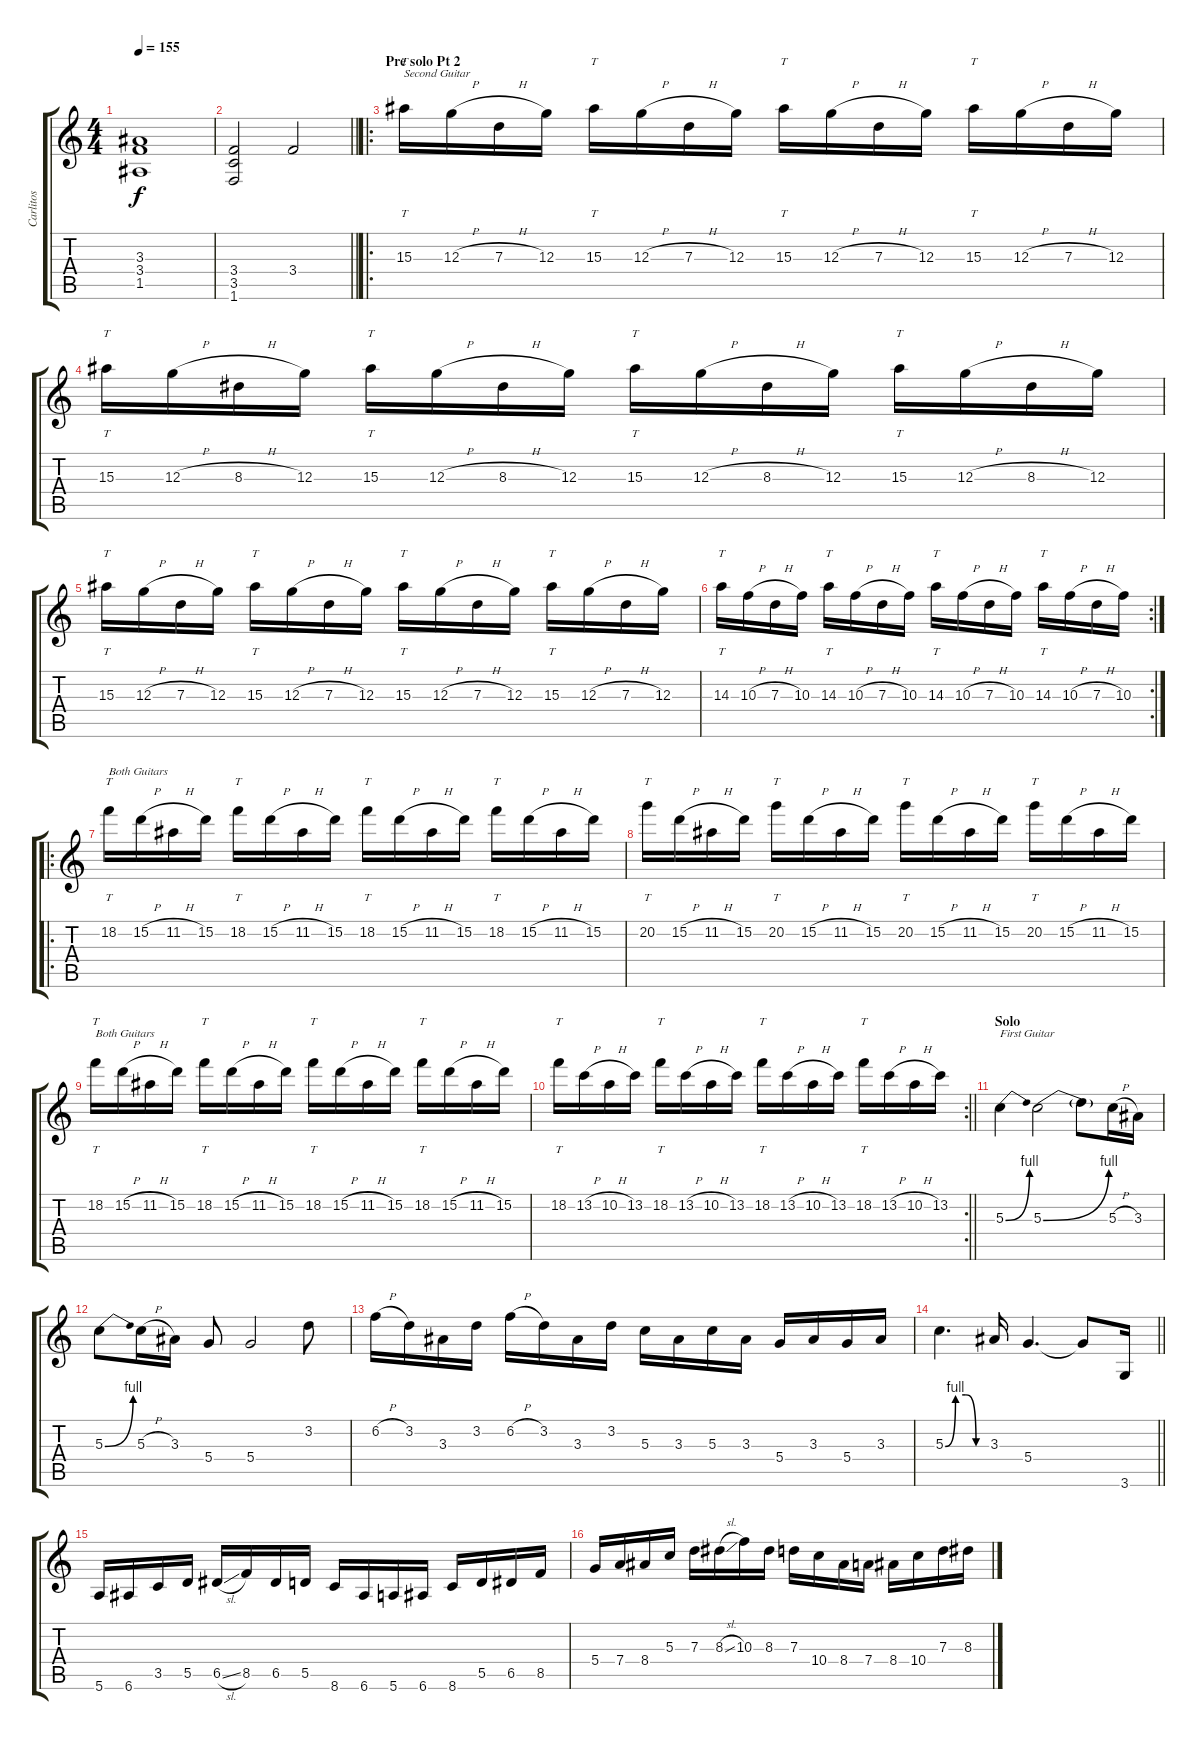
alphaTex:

\track ("Carlitos" "Carlitos") {instrument distortionguitar}
\staff {score tabs}
\tuning (E4 B3 G3 D3 A2 E2) {hide}
\ts (4 4)
\tempo 155
\clef g2
\ks c
(3.3 3.4 1.5).1{dy f} |
\barLineRight lightlight
(3.4 3.5 1.6).2 3.4.2 |
\ro
\section ("" "Pre solo Pt 2")
15.3.16{tt txt "Second Guitar"} 12.3{h}.16 7.3{h}.16 12.3.16 15.3.16{tt} 12.3{h}.16 7.3{h}.16 12.3.16 15.3.16{tt} 12.3{h}.16 7.3{h}.16 12.3.16 15.3.16{tt} 12.3{h}.16 7.3{h}.16 12.3.16 |
15.3.16{tt} 12.3{h}.16 8.3{h}.16 12.3.16 15.3.16{tt} 12.3{h}.16 8.3{h}.16 12.3.16 15.3.16{tt} 12.3{h}.16 8.3{h}.16 12.3.16 15.3.16{tt} 12.3{h}.16 8.3{h}.16 12.3.16 |
15.3.16{tt} 12.3{h}.16 7.3{h}.16 12.3.16 15.3.16{tt} 12.3{h}.16 7.3{h}.16 12.3.16 15.3.16{tt} 12.3{h}.16 7.3{h}.16 12.3.16 15.3.16{tt} 12.3{h}.16 7.3{h}.16 12.3.16 |
\rc 2
14.3.16{tt} 10.3{h}.16 7.3{h}.16 10.3.16 14.3.16{tt} 10.3{h}.16 7.3{h}.16 10.3.16 14.3.16{tt} 10.3{h}.16 7.3{h}.16 10.3.16 14.3.16{tt} 10.3{h}.16 7.3{h}.16 10.3.16 |
\ro
18.2.16{tt txt "Both Guitars"} 15.2{h}.16 11.2{h}.16 15.2.16 18.2.16{tt} 15.2{h}.16 11.2{h}.16 15.2.16 18.2.16{tt} 15.2{h}.16 11.2{h}.16 15.2.16 18.2.16{tt} 15.2{h}.16 11.2{h}.16 15.2.16 |
20.2.16{tt} 15.2{h}.16 11.2{h}.16 15.2.16 20.2.16{tt} 15.2{h}.16 11.2{h}.16 15.2.16 20.2.16{tt} 15.2{h}.16 11.2{h}.16 15.2.16 20.2.16{tt} 15.2{h}.16 11.2{h}.16 15.2.16 |
18.2.16{tt txt "Both Guitars"} 15.2{h}.16 11.2{h}.16 15.2.16 18.2.16{tt} 15.2{h}.16 11.2{h}.16 15.2.16 18.2.16{tt} 15.2{h}.16 11.2{h}.16 15.2.16 18.2.16{tt} 15.2{h}.16 11.2{h}.16 15.2.16 |
\rc 2
\barLineRight lightlight
18.2.16{tt} 13.2{h}.16 10.2{h}.16 13.2.16 18.2.16{tt} 13.2{h}.16 10.2{h}.16 13.2.16 18.2.16{tt} 13.2{h}.16 10.2{h}.16 13.2.16 18.2.16{tt} 13.2{h}.16 10.2{h}.16 13.2.16 |
\section ("" "Solo")
5.3{be (bend 0 0 60 4)}.4{txt "First Guitar"} 5.3{be (bend 0 0 60 4)}.2 5.3{t}.8 5.3{h}.16 3.3.16 |
5.3{be (bend 0 0 60 4)}.8 5.3{h}.16 3.3.16 5.4.8 5.4.2 3.2.8 |
6.2{h}.16 3.2.16 3.3.16 3.2.16 6.2{h}.16 3.2.16 3.3.16 3.2.16 5.3.16 3.3.16 5.3.16 3.3.16 5.4.16 3.3.16 5.4.16 3.3.16 |
\barLineRight lightlight
5.3{be (custom 0 0 15 4 30 4 45 0 60 0)}.4{d} 3.3.16 5.4.4{d} 5.4{t}.8 3.6.16 |
5.6.16 6.6.16 3.5.16 5.5.16 6.5{sl}.16 8.5.16 6.5.16 5.5.16 8.6.16 6.6.16 5.6.16 6.6.16 8.6.16 5.5.16 6.5.16 8.5.16 |
5.4.16 7.4.16 8.4.16 5.3.16 7.3.16 8.3{sl}.16 10.3.16 8.3.16 7.3.16 10.4.16 8.4.16 7.4.16 8.4.16 10.4.16 7.3.16 8.3.16
